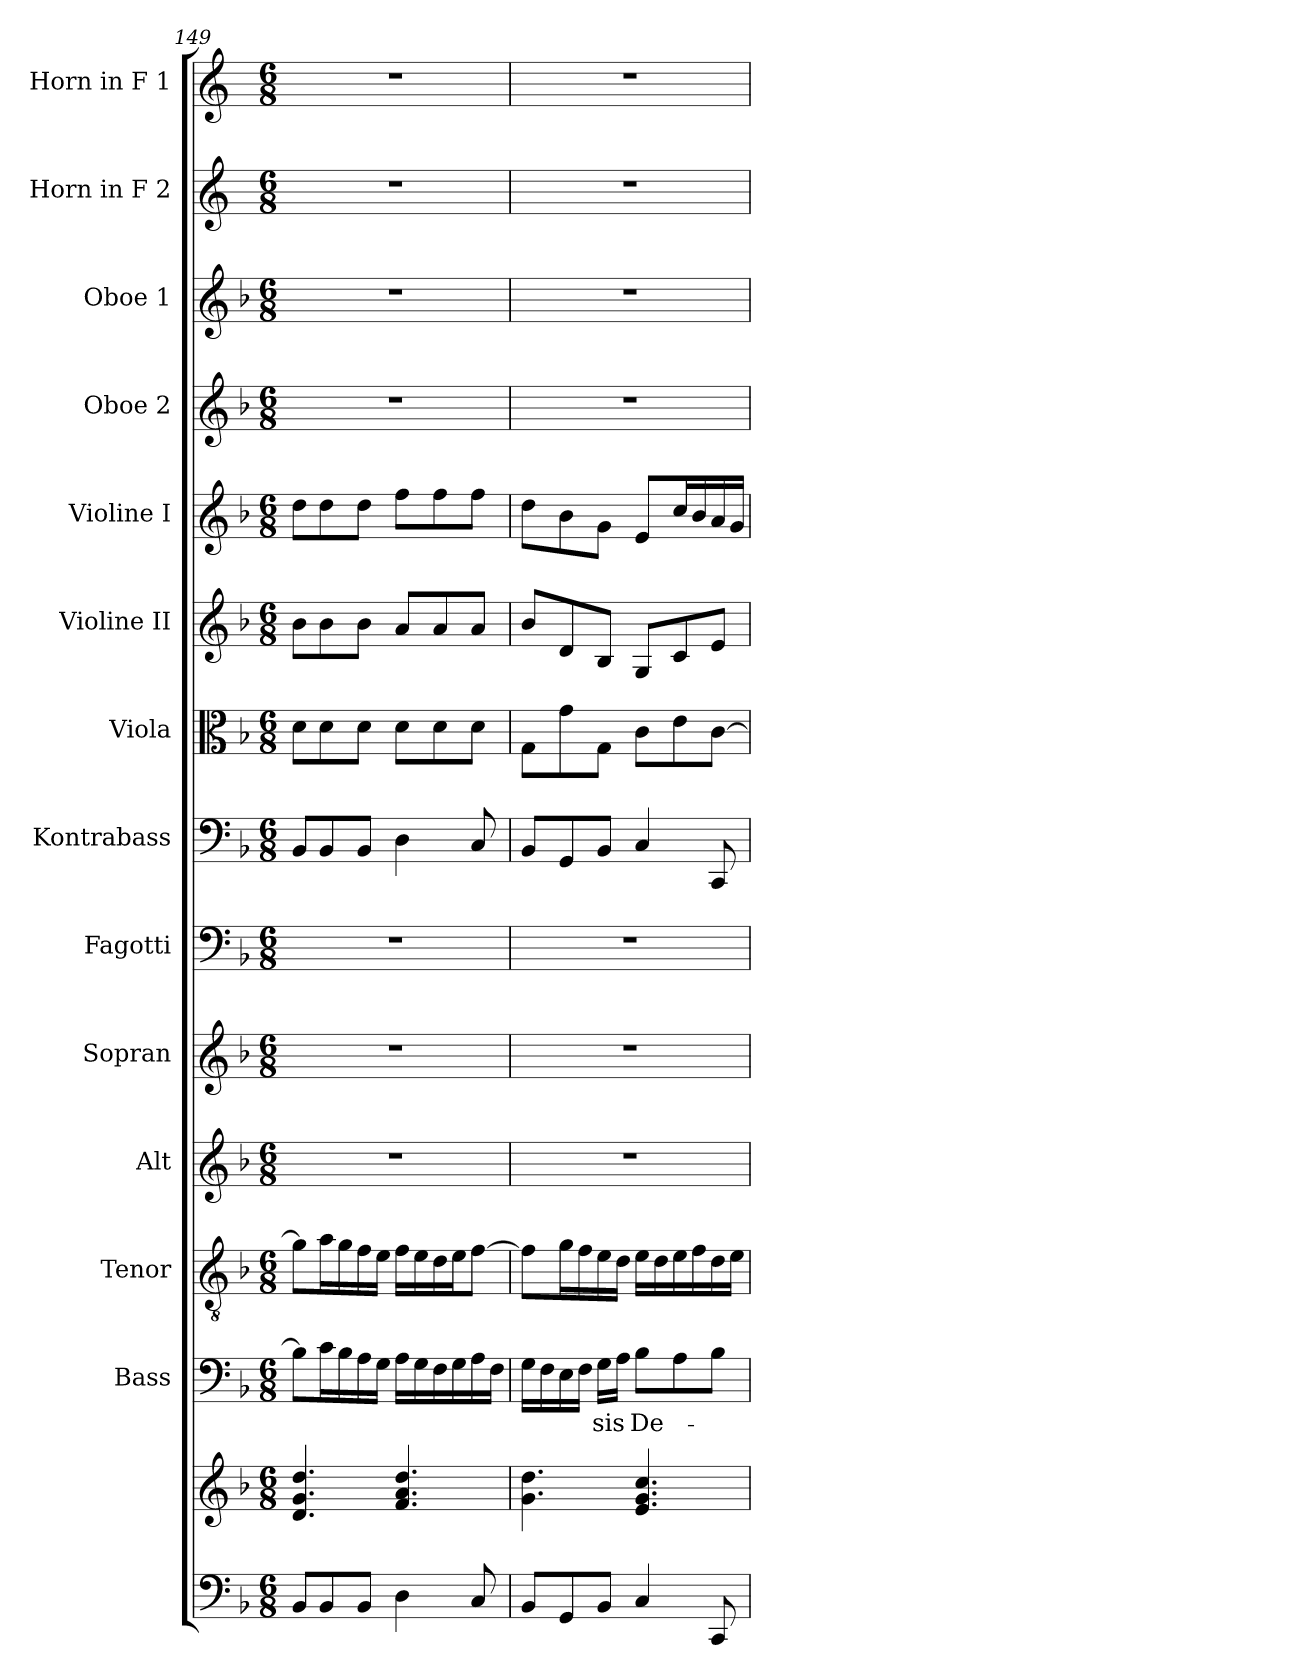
**kern	**kern	**kern	**text	**kern	**kern	**kern	**kern	**kern	**kern	**kern	**kern	**kern	**kern	**kern	**kern
*part14	*part14	*part13	*part13	*part12	*part11	*part10	*part9	*part8	*part7	*part6	*part5	*part4	*part3	*part2	*part1
*staff15	*staff14	*staff13	*staff13	*staff12	*staff11	*staff10	*staff9	*staff8	*staff7	*staff6	*staff5	*staff4	*staff3	*staff2	*staff1
*	*	*I"Bass	*	*I"Tenor	*I"Alt	*I"Sopran	*I"Fagotti	*I"Kontrabass	*I"Viola	*I"Violine II	*I"Violine I	*I"Oboe 2	*I"Oboe 1	*I"Horn in F 2	*I"Horn in F 1
*	*	*I'B.	*	*I'T.	*I'A.	*I'S.	*I'Fg.	*I'Kb.	*I'Vla.	*I'Vl. II	*I'Vl. I	*I'Ob. 2	*I'Ob. 1	*	*
!!LO:PB:g=z
*clefF4	*clefG2	*clefF4	*	*clefGv2	*clefG2	*clefG2	*clefF4	*clefF4	*clefC3	*clefG2	*clefG2	*clefG2	*clefG2	*clefG2	*clefG2
*	*	*	*	*	*	*	*	*ITrd7c12	*	*	*	*	*	*ITrd4c7	*ITrd4c7
*k[b-]	*k[b-]	*k[b-]	*	*k[b-]	*k[b-]	*k[b-]	*k[b-]	*k[b-]	*k[b-]	*k[b-]	*k[b-]	*k[b-]	*k[b-]	*k[b-]	*k[b-]
*F:	*F:	*F:	*	*F:	*F:	*F:	*F:	*F:	*F:	*F:	*F:	*F:	*F:	*F:	*F:
*M6/8	*M6/8	*M6/8	*	*M6/8	*M6/8	*M6/8	*M6/8	*M6/8	*M6/8	*M6/8	*M6/8	*M6/8	*M6/8	*M6/8	*M6/8
=149	=149	=149	=149	=149	=149	=149	=149	=149	=149	=149	=149	=149	=149	=149	=149
8BB-/L	4.d/ 4.g/ 4.dd/	8B-\L]	.	8g\L]	2.r	2.r	2.r	8BBB-/L	8d\L	8b-\L	8dd\L	2.r	2.r	2.r	2.r
8BB-/	.	16c\L	.	16a\L	.	.	.	8BBB-/	8d\	8b-\	8dd\	.	.	.	.
.	.	16B-\	.	16g\	.	.	.	.	.	.	.	.	.	.	.
8BB-/J	.	16A\	.	16f\	.	.	.	8BBB-/J	8d\J	8b-\J	8dd\J	.	.	.	.
.	.	16G\JJ	.	16e\JJ	.	.	.	.	.	.	.	.	.	.	.
4D\	4.f/ 4.a/ 4.dd/	16A\LL	.	16f\LL	.	.	.	4DD\	8d\L	8a/L	8ff\L	.	.	.	.
.	.	16G\	.	16e\	.	.	.	.	.	.	.	.	.	.	.
.	.	16F\	.	16d\	.	.	.	.	8d\	8a/	8ff\	.	.	.	.
.	.	16G\	.	16e\J	.	.	.	.	.	.	.	.	.	.	.
8C/	.	16A\	.	[8f\J	.	.	.	8CC/	8d\J	8a/J	8ff\J	.	.	.	.
.	.	16F\JJ	.	.	.	.	.	.	.	.	.	.	.	.	.
=150	=150	=150	=150	=150	=150	=150	=150	=150	=150	=150	=150	=150	=150	=150	=150
8BB-/L	4.g\ 4.dd\	16G\LL	.	8f\L]	2.r	2.r	2.r	8BBB-/L	8G\L	8b-/L	8dd\L	2.r	2.r	2.r	2.r
.	.	16F\	.	.	.	.	.	.	.	.	.	.	.	.	.
8GG/	.	16E\	.	16g\L	.	.	.	8GGG/	8g\	8d/	8b-\	.	.	.	.
.	.	16F\JJ	.	16f\	.	.	.	.	.	.	.	.	.	.	.
!	!	!	!LO:LY:b	!	!	!	!	!	!	!	!	!	!	!	!
8BB-/J	.	16G\LL	-sis	16e\	.	.	.	8BBB-/J	8G\J	8B-/J	8g\J	.	.	.	.
.	.	16A\JJ	.	16d\JJ	.	.	.	.	.	.	.	.	.	.	.
!	!	!	!LO:LY:b	!	!	!	!	!	!	!	!	!	!	!	!
4C/	4.e/ 4.g/ 4.cc/	8B-\L	De-	16e\LL	.	.	.	4CC/	8c\L	8G/L	8e/L	.	.	.	.
.	.	.	.	16d\	.	.	.	.	.	.	.	.	.	.	.
.	.	8A\	.	16e\	.	.	.	.	8e\	8c/	16cc/L	.	.	.	.
.	.	.	.	16f\	.	.	.	.	.	.	16b-/	.	.	.	.
8CC/	.	8B-\J	.	16d\	.	.	.	8CCC/	[8c\J	8e/J	16a/	.	.	.	.
.	.	.	.	16e\JJ	.	.	.	.	.	.	16g/JJ	.	.	.	.
=	=	=	=	=	=	=	=	=	=	=	=	=	=	=	=
*-	*-	*-	*-	*-	*-	*-	*-	*-	*-	*-	*-	*-	*-	*-	*-
